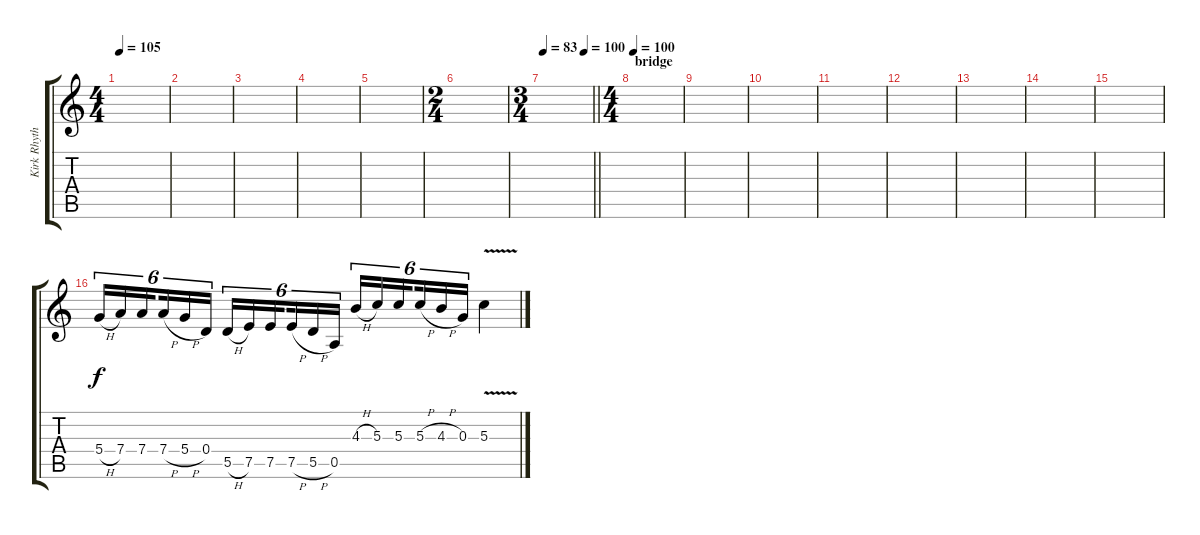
\track ("Kirk Rhythm 2" "Kirk Rhyth") {instrument distortionguitar}
\staff {score tabs}
\tuning (E4 B3 G3 D3 A2 E2) {hide}
\ts (4 4)
\tempo 105
\clef g2
\ks c
|
|
|
|
|
\ts (2 4)
|
\ts (3 4)
\tempo 83
\tempo (100 0.8333333333333334)
\barLineRight lightlight
|
\ts (4 4)
\section ("" "bridge")
\tempo 100
|
|
|
|
|
|
|
|
5.4{h}.16{tu (6 4)} 7.4.16{tu (6 4)} 7.4.16{tu (6 4) beam splitsecondary} 7.4{h}.16{tu (6 4)} 5.4{h}.16{tu (6 4)} 0.4.16{tu (6 4)} 5.5{h}.16{tu (6 4)} 7.5.16{tu (6 4)} 7.5.16{tu (6 4) beam splitsecondary} 7.5{h}.16{tu (6 4)} 5.5{h}.16{tu (6 4)} 0.5.16{tu (6 4)} 4.3{h}.16{tu (6 4)} 5.3.16{tu (6 4)} 5.3.16{tu (6 4) beam splitsecondary} 5.3{h}.16{tu (6 4)} 4.3{h}.16{tu (6 4)} 0.3.16{tu (6 4)} 5.3{v}.4
